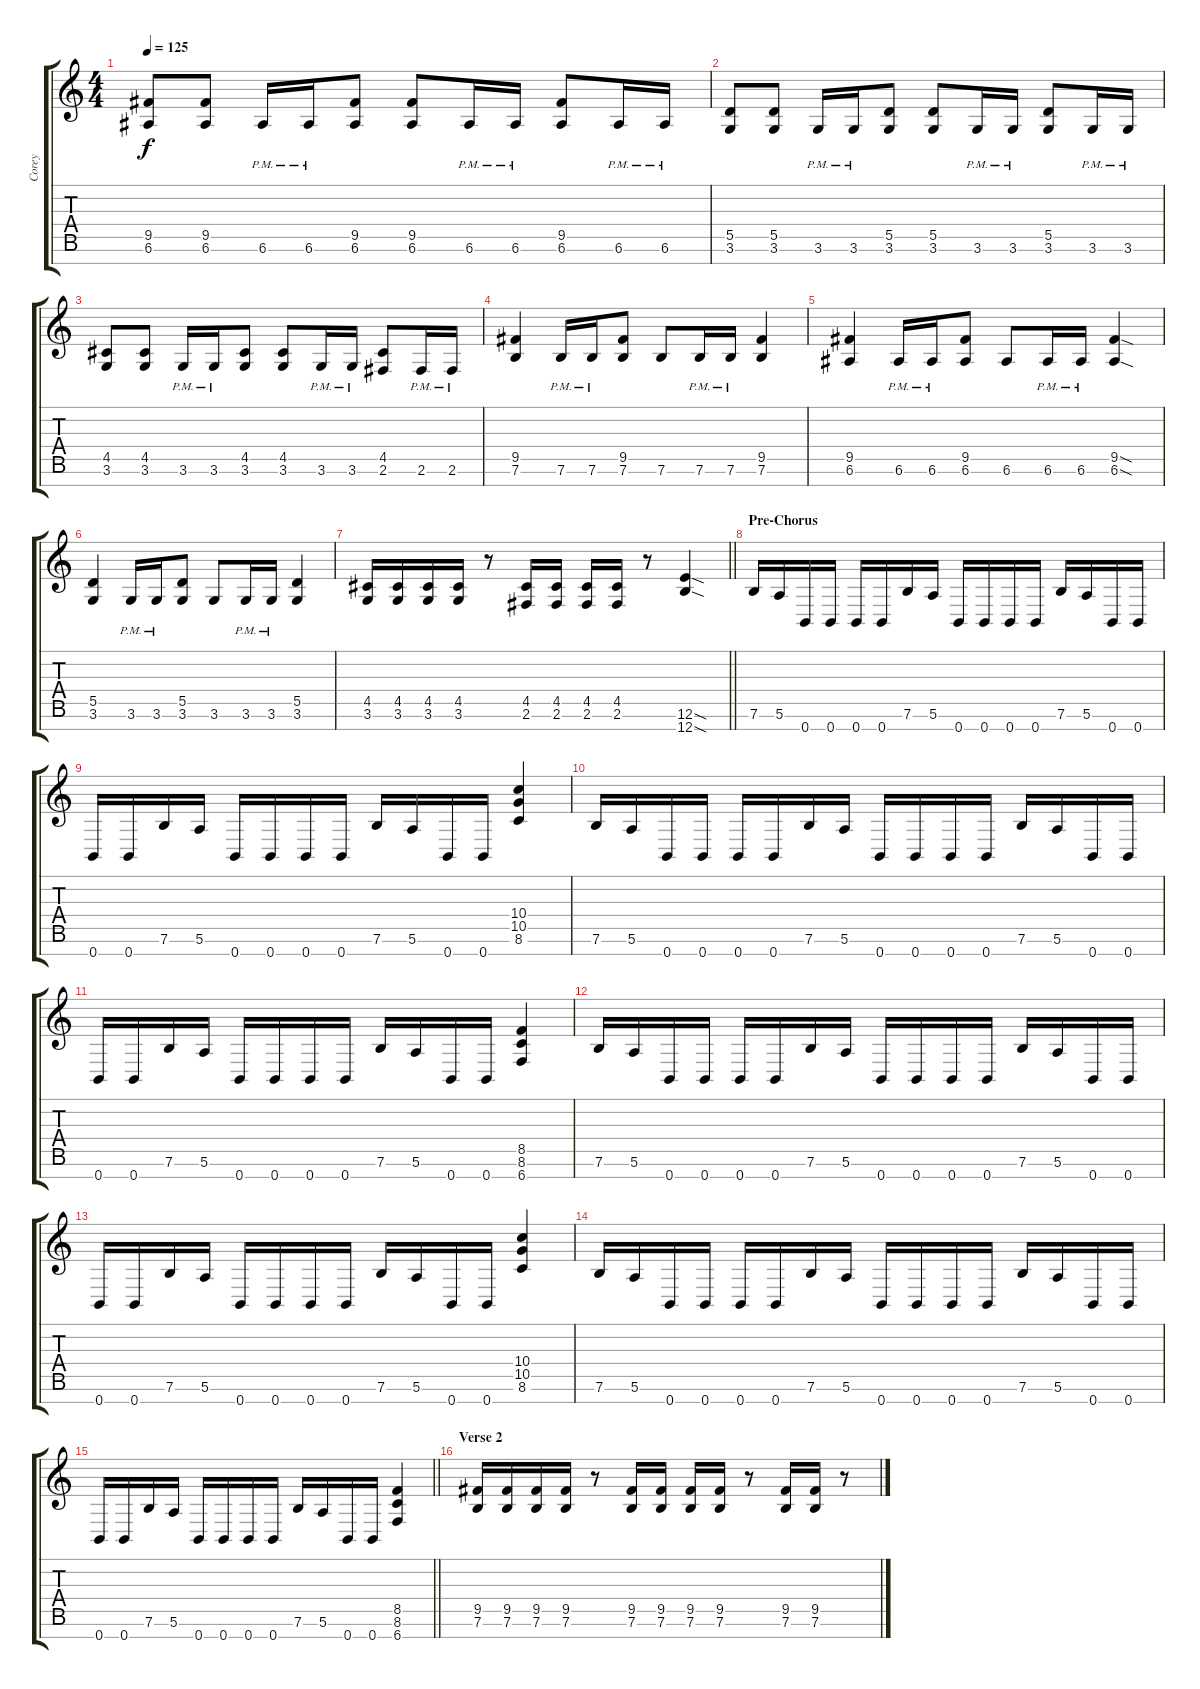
\track ("Corey" "Corey") {instrument distortionguitar}
\staff {score tabs}
\tuning (E4 B3 G3 D3 A2 E2 B1) {hide}
\ts (4 4)
\tempo 125
\clef g2
\ks c
(9.5 6.6).8{dy f} (9.5 6.6).8 6.6{pm}.16 6.6{pm}.16 (9.5 6.6).8 (9.5 6.6).8 6.6{pm}.16 6.6{pm}.16 (9.5 6.6).8 6.6{pm}.16 6.6{pm}.16 |
(5.5 3.6).8 (5.5 3.6).8 3.6{pm}.16 3.6{pm}.16 (5.5 3.6).8 (5.5 3.6).8 3.6{pm}.16 3.6{pm}.16 (5.5 3.6).8 3.6{pm}.16 3.6{pm}.16 |
(4.5 3.6).8 (4.5 3.6).8 3.6{pm}.16 3.6{pm}.16 (4.5 3.6).8 (4.5 3.6).8 3.6{pm}.16 3.6{pm}.16 (4.5 2.6).8 2.6{pm}.16 2.6{pm}.16 |
(9.5 7.6).4 7.6{pm}.16 7.6{pm}.16 (9.5 7.6).8 7.6.8 7.6{pm}.16 7.6{pm}.16 (9.5 7.6).4 |
(9.5 6.6).4 6.6{pm}.16 6.6{pm}.16 (9.5 6.6).8 6.6.8 6.6{pm}.16 6.6{pm}.16 (9.5{sod} 6.6{sod}).4 |
(5.5 3.6).4 3.6{pm}.16 3.6{pm}.16 (5.5 3.6).8 3.6.8 3.6{pm}.16 3.6{pm}.16 (5.5 3.6).4 |
\barLineRight lightlight
(4.5 3.6).16 (4.5 3.6).16 (4.5 3.6).16 (4.5 3.6).16 r.8 (4.5 2.6).16 (4.5 2.6).16 (4.5 2.6).16 (4.5 2.6).16 r.8 (12.6{sod} 12.7{sod}).4 |
\section ("" "Pre-Chorus")
7.6.16 5.6.16 0.7.16 0.7.16 0.7.16 0.7.16 7.6.16 5.6.16 0.7.16 0.7.16 0.7.16 0.7.16 7.6.16 5.6.16 0.7.16 0.7.16 |
0.7.16 0.7.16 7.6.16 5.6.16 0.7.16 0.7.16 0.7.16 0.7.16 7.6.16 5.6.16 0.7.16 0.7.16 (10.4 10.5 8.6).4 |
7.6.16 5.6.16 0.7.16 0.7.16 0.7.16 0.7.16 7.6.16 5.6.16 0.7.16 0.7.16 0.7.16 0.7.16 7.6.16 5.6.16 0.7.16 0.7.16 |
0.7.16 0.7.16 7.6.16 5.6.16 0.7.16 0.7.16 0.7.16 0.7.16 7.6.16 5.6.16 0.7.16 0.7.16 (8.5 8.6 6.7).4 |
7.6.16 5.6.16 0.7.16 0.7.16 0.7.16 0.7.16 7.6.16 5.6.16 0.7.16 0.7.16 0.7.16 0.7.16 7.6.16 5.6.16 0.7.16 0.7.16 |
0.7.16 0.7.16 7.6.16 5.6.16 0.7.16 0.7.16 0.7.16 0.7.16 7.6.16 5.6.16 0.7.16 0.7.16 (10.4 10.5 8.6).4 |
7.6.16 5.6.16 0.7.16 0.7.16 0.7.16 0.7.16 7.6.16 5.6.16 0.7.16 0.7.16 0.7.16 0.7.16 7.6.16 5.6.16 0.7.16 0.7.16 |
\barLineRight lightlight
0.7.16 0.7.16 7.6.16 5.6.16 0.7.16 0.7.16 0.7.16 0.7.16 7.6.16 5.6.16 0.7.16 0.7.16 (8.5 8.6 6.7).4 |
\section ("" "Verse 2")
(9.5 7.6).16 (9.5 7.6).16 (9.5 7.6).16 (9.5 7.6).16 r.8 (9.5 7.6).16 (9.5 7.6).16 (9.5 7.6).16 (9.5 7.6).16 r.8 (9.5 7.6).16 (9.5 7.6).16 r.8
